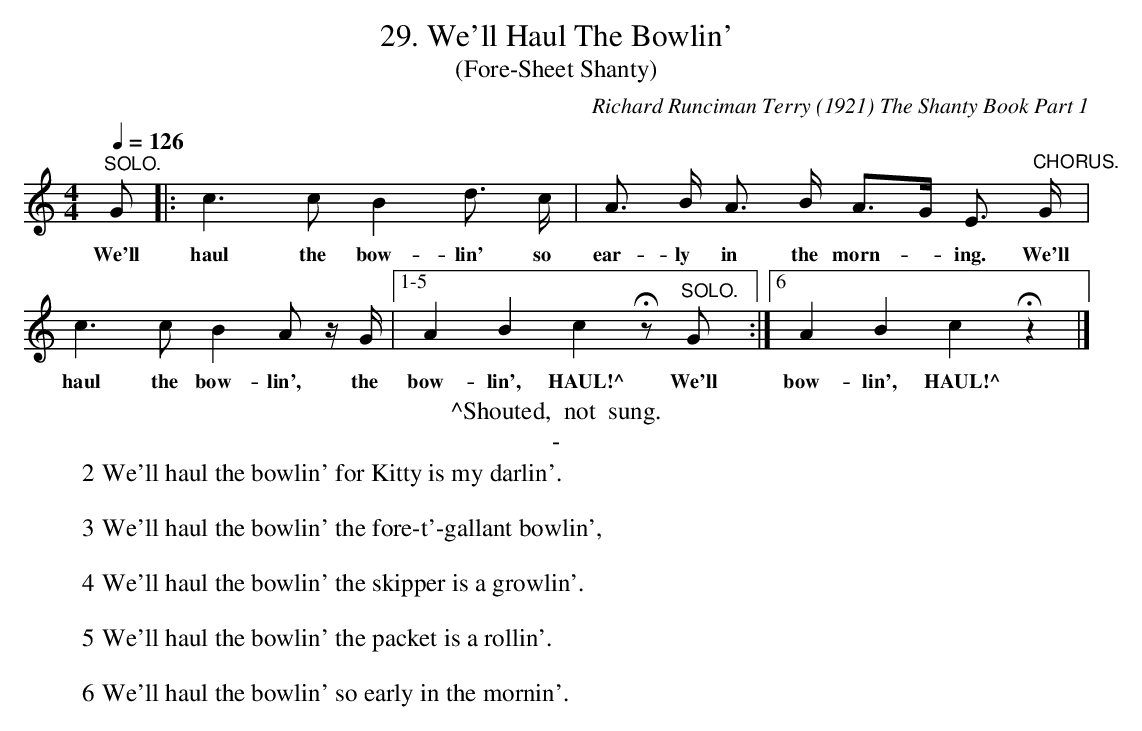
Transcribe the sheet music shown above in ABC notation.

X:1
T:29. We'll Haul The Bowlin'
T:(Fore-Sheet Shanty)
C:Richard Runciman Terry (1921) The Shanty Book Part 1
L:1/8
Q:1/4=126
M:4/4
K:C
"^SOLO." G |: c3 c B2 d3/2 c/ | A> B A> B A>G E> "^CHORUS." G |$
w: We'll | haul the bow- lin' so | ear-ly in the morn-* ing. We'll |
c3 c B2 A z/ G/ |1-5  A2 B2 c2 !fermata!z"^SOLO." G :|6 A2 B2 c2 !fermata! z2 |]
w:  haul the bow- lin', the | bow- lin', HAUL!^  We'll | bow- lin', HAUL!^|
T: ^Shouted,  not  sung.
T: -
W: 2 We'll haul the bowlin' for Kitty is my darlin'.
W:
W: 3 We'll haul the bowlin' the fore-t'-gallant bowlin',
W:
W: 4 We'll haul the bowlin' the skipper is a growlin'.
W:
W: 5 We'll haul the bowlin' the packet is a rollin'.
W:
W: 6 We'll haul the bowlin' so early in the mornin'.
